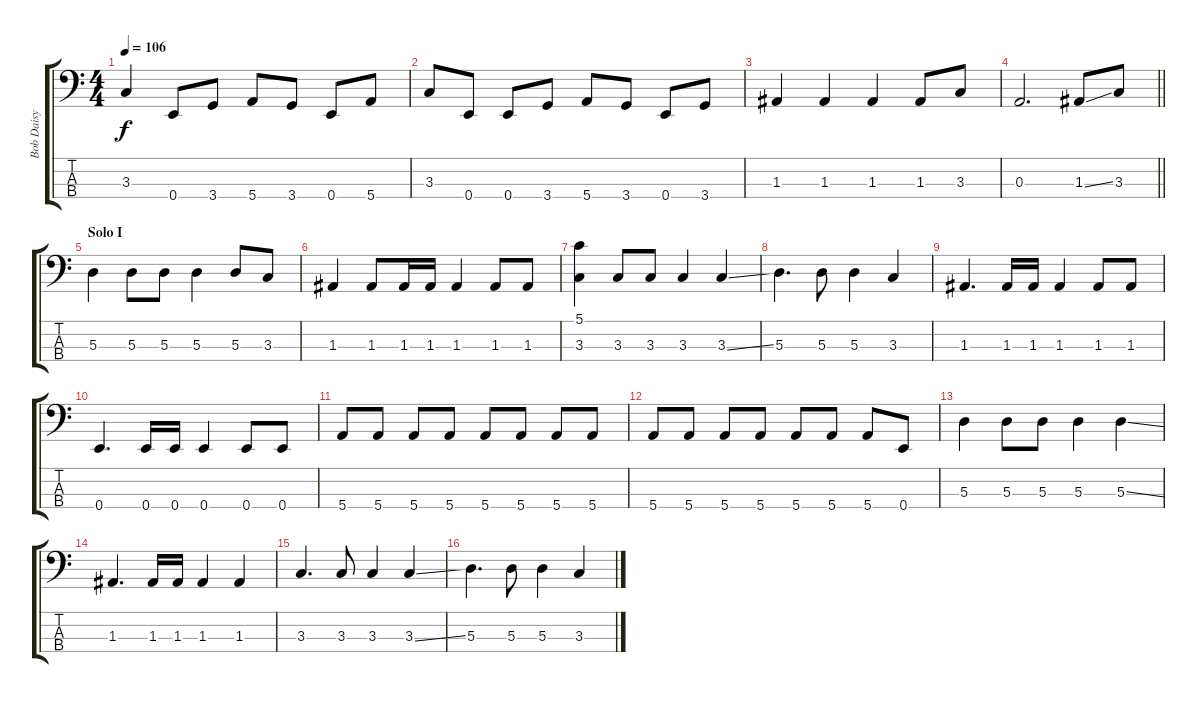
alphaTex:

\track ("Bob Daisy (Bass)" "Bob Daisy ") {instrument electricbassfinger}
\staff {score tabs}
\tuning (G2 D2 A1 E1) {hide}
\ts (4 4)
\tempo 106
\clef f4
\ks c
3.3.4{dy f} 0.4.8 3.4.8 5.4.8 3.4.8 0.4.8 5.4.8 |
3.3.8 0.4.8 0.4.8 3.4.8 5.4.8 3.4.8 0.4.8 3.4.8 |
1.3.4 1.3.4 1.3.4 1.3.8 3.3.8 |
\barLineRight lightlight
0.3.2{d} 1.3{ss}.8 3.3.8 |
\section ("" "Solo I")
5.3.4 5.3.8 5.3.8 5.3.4 5.3.8 3.3.8 |
1.3.4 1.3.8 1.3.16 1.3.16 1.3.4 1.3.8 1.3.8 |
(5.1 3.3).4 3.3.8 3.3.8 3.3.4 3.3{ss}.4 |
5.3.4{d} 5.3.8 5.3.4 3.3.4 |
1.3.4{d} 1.3.16 1.3.16 1.3.4 1.3.8 1.3.8 |
0.4.4{d} 0.4.16 0.4.16 0.4.4 0.4.8 0.4.8 |
5.4.8 5.4.8 5.4.8 5.4.8 5.4.8 5.4.8 5.4.8 5.4.8 |
5.4.8 5.4.8 5.4.8 5.4.8 5.4.8 5.4.8 5.4.8 0.4.8 |
5.3.4 5.3.8 5.3.8 5.3.4 5.3{ss}.4 |
1.3.4{d} 1.3.16 1.3.16 1.3.4 1.3.4 |
3.3.4{d} 3.3.8 3.3.4 3.3{ss}.4 |
5.3.4{d} 5.3.8 5.3.4 3.3.4
